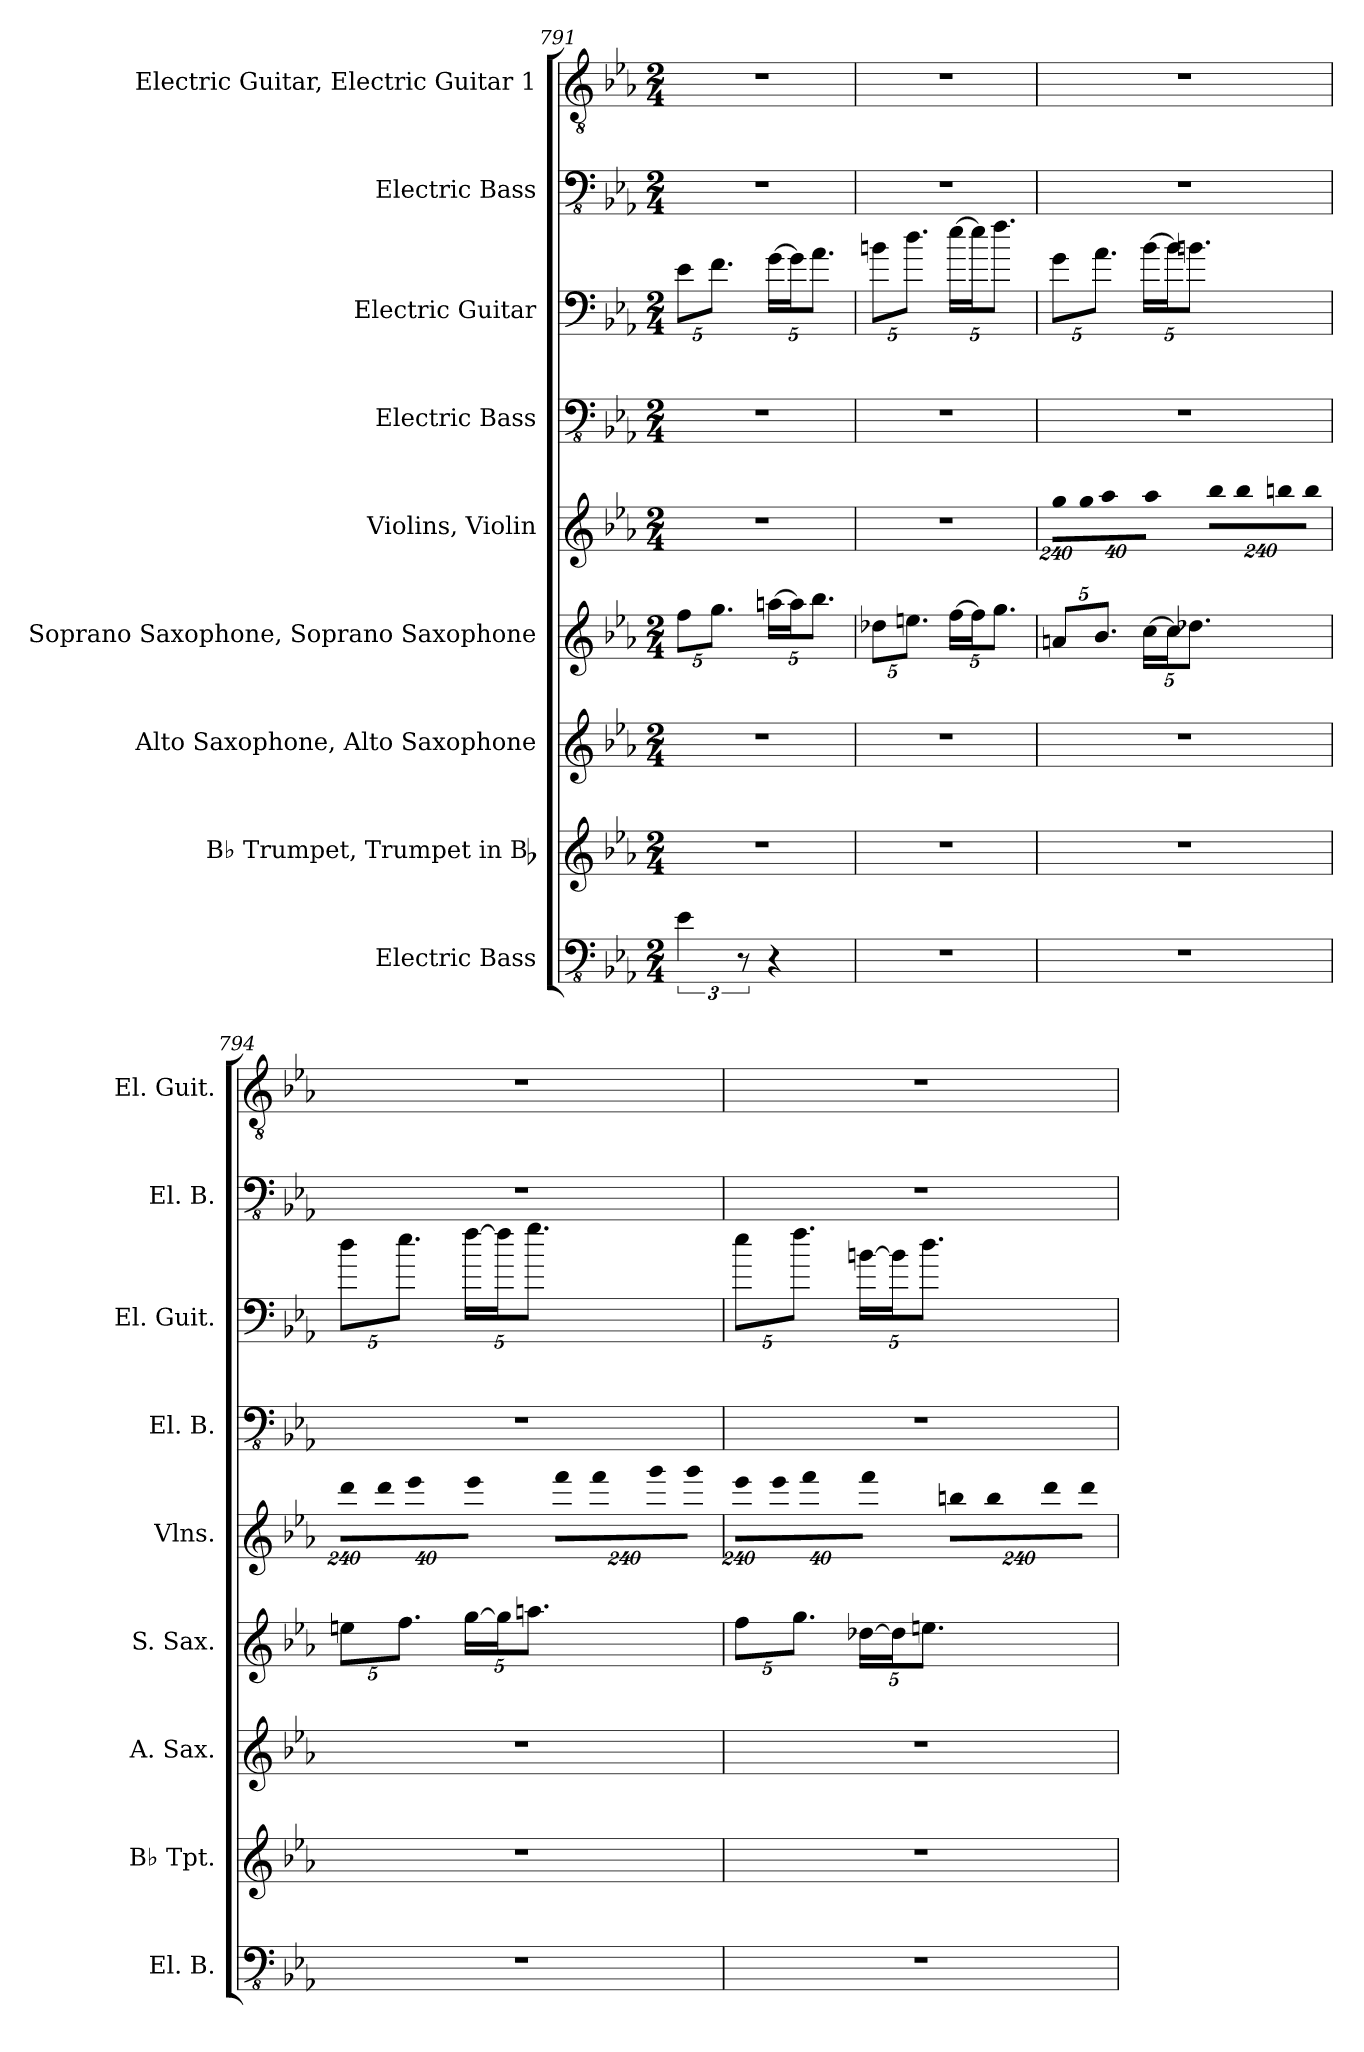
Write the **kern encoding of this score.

**kern	**kern	**kern	**kern	**kern	**kern	**kern	**kern	**kern
*part9	*part8	*part7	*part6	*part5	*part4	*part3	*part2	*part1
*staff9	*staff8	*staff7	*staff6	*staff5	*staff4	*staff3	*staff2	*staff1
*I"Electric Bass	*I"B♭ Trumpet, Trumpet in Bb	*I"Alto Saxophone, Alto Saxophone	*I"Soprano Saxophone, Soprano Saxophone	*I"Violins, Violin	*I"Electric Bass	*I"Electric Guitar	*I"Electric Bass	*I"Electric Guitar, Electric Guitar 1
*I'El. B.	*I'B♭ Tpt.	*I'A. Sax.	*I'S. Sax.	*I'Vlns.	*I'El. B.	*I'El. Guit.	*I'El. B.	*I'El. Guit.
*clefFv4	*clefG2	*clefG2	*clefG2	*clefG2	*clefFv4	*clefF4	*clefFv4	*clefGv2
*	*ITrd1c2	*ITrd5c9	*ITrd1c2	*	*	*	*	*
*k[b-e-a-]	*k[b-e-a-d-g-]	*k[b-e-a-d-g-c-]	*k[b-e-a-d-g-]	*k[b-e-a-]	*k[b-e-a-]	*k[b-e-a-]	*k[b-e-a-]	*k[b-e-a-]
*M2/4	*M2/4	*M2/4	*M2/4	*M2/4	*M2/4	*M2/4	*M2/4	*M2/4
*	*	*	*Xbrackettup	*	*	*Xbrackettup	*	*
=791	=791	=791	=791	=791	=791	=791	=791	=791
6E-\	2r	2r	10ee-\L	2r	2r	10e-\L	2r	2r
.	.	.	10.ff\J	.	.	10.f\J	.	.
12r	.	.	.	.	.	.	.	.
4r	.	.	[20ggn\LL	.	.	[20g\LL	.	.
.	.	.	20gg\J]	.	.	20g\J]	.	.
.	.	.	10.aa-\J	.	.	10.a-\J	.	.
!!LO:PB:g=z
=792	=792	=792	=792	=792	=792	=792	=792	=792
2r	2r	2r	10cc-X\L	2r	2r	10bn\L	2r	2r
.	.	.	10.ddn\J	.	.	10.dd\J	.	.
.	.	.	[20ee-\LL	.	.	[20ee-\LL	.	.
.	.	.	20ee-\J]	.	.	20ee-\J]	.	.
.	.	.	10.ff\J	.	.	10.ff\J	.	.
=793	=793	=793	=793	=793	=793	=793	=793	=793
*	*	*	*	*Xbrackettup	*	*	*	*
!	!	!	!	!LO:N:vis=16	!	!	!	!
2r	2r	2r	10gn/L	1920%137gg\LL	2r	10g\L	2r	2r
!	!	!	!	!LO:N:vis=32	!	!	!	!
.	.	.	.	640%23gg\K	.	.	.	.
.	.	.	10.a-/J	.	.	10.a-\J	.	.
!	!	!	!	!LO:N:vis=16	!	!	!	!
.	.	.	.	1920%137aa-\	.	.	.	.
!	!	!	!	!LO:N:vis=16	!	!	!	!
.	.	.	.	1920%137aa-\JJ	.	.	.	.
!	!	!	!	!LO:N:vis=16	!	!	!	!
.	.	.	[20b-\LL	1920%137bb-\LL	.	[20b-\LL	.	.
.	.	.	20b-\J]	.	.	20b-\J]	.	.
!	!	!	!	!LO:N:vis=32	!	!	!	!
.	.	.	.	640%23bb-\K	.	.	.	.
.	.	.	10.cc-X\J	.	.	10.bn\J	.	.
!	!	!	!	!LO:N:vis=16	!	!	!	!
.	.	.	.	1920%137bbn\	.	.	.	.
!	!	!	!	!LO:N:vis=16	!	!	!	!
.	.	.	.	1920%137bb\JJ	.	.	.	.
=794	=794	=794	=794	=794	=794	=794	=794	=794
!	!	!	!	!LO:N:vis=16	!	!	!	!
2r	2r	2r	10ddn\L	1920%137ddd\LL	2r	10dd\L	2r	2r
!	!	!	!	!LO:N:vis=32	!	!	!	!
.	.	.	.	640%23ddd\K	.	.	.	.
.	.	.	10.ee-\J	.	.	10.ee-\J	.	.
!	!	!	!	!LO:N:vis=16	!	!	!	!
.	.	.	.	1920%137eee-\	.	.	.	.
!	!	!	!	!LO:N:vis=16	!	!	!	!
.	.	.	.	1920%137eee-\JJ	.	.	.	.
!	!	!	!	!LO:N:vis=16	!	!	!	!
.	.	.	[20ff\LL	1920%137fff\LL	.	[20ff\LL	.	.
.	.	.	20ff\J]	.	.	20ff\J]	.	.
!	!	!	!	!LO:N:vis=32	!	!	!	!
.	.	.	.	640%23fff\K	.	.	.	.
.	.	.	10.ggn\J	.	.	10.gg\J	.	.
!	!	!	!	!LO:N:vis=16	!	!	!	!
.	.	.	.	1920%137ggg\	.	.	.	.
!	!	!	!	!LO:N:vis=16	!	!	!	!
.	.	.	.	1920%137ggg\JJ	.	.	.	.
!!LO:PB:g=z
=795	=795	=795	=795	=795	=795	=795	=795	=795
!	!	!	!	!LO:N:vis=16	!	!	!	!
2r	2r	2r	10ee-\L	1920%137eee-\LL	2r	10ee-\L	2r	2r
!	!	!	!	!LO:N:vis=32	!	!	!	!
.	.	.	.	640%23eee-\K	.	.	.	.
.	.	.	10.ff\J	.	.	10.ff\J	.	.
!	!	!	!	!LO:N:vis=16	!	!	!	!
.	.	.	.	1920%137fff\	.	.	.	.
!	!	!	!	!LO:N:vis=16	!	!	!	!
.	.	.	.	1920%137fff\JJ	.	.	.	.
!	!	!	!	!LO:N:vis=16	!	!	!	!
.	.	.	[20cc-X\LL	1920%137bbn\LL	.	[20bn\LL	.	.
.	.	.	20cc-\J]	.	.	20b\J]	.	.
!	!	!	!	!LO:N:vis=32	!	!	!	!
.	.	.	.	640%23bb\K	.	.	.	.
.	.	.	10.ddn\J	.	.	10.dd\J	.	.
!	!	!	!	!LO:N:vis=16	!	!	!	!
.	.	.	.	1920%137ddd\	.	.	.	.
!	!	!	!	!LO:N:vis=16	!	!	!	!
.	.	.	.	1920%137ddd\JJ	.	.	.	.
=	=	=	=	=	=	=	=	=
*-	*-	*-	*-	*-	*-	*-	*-	*-
